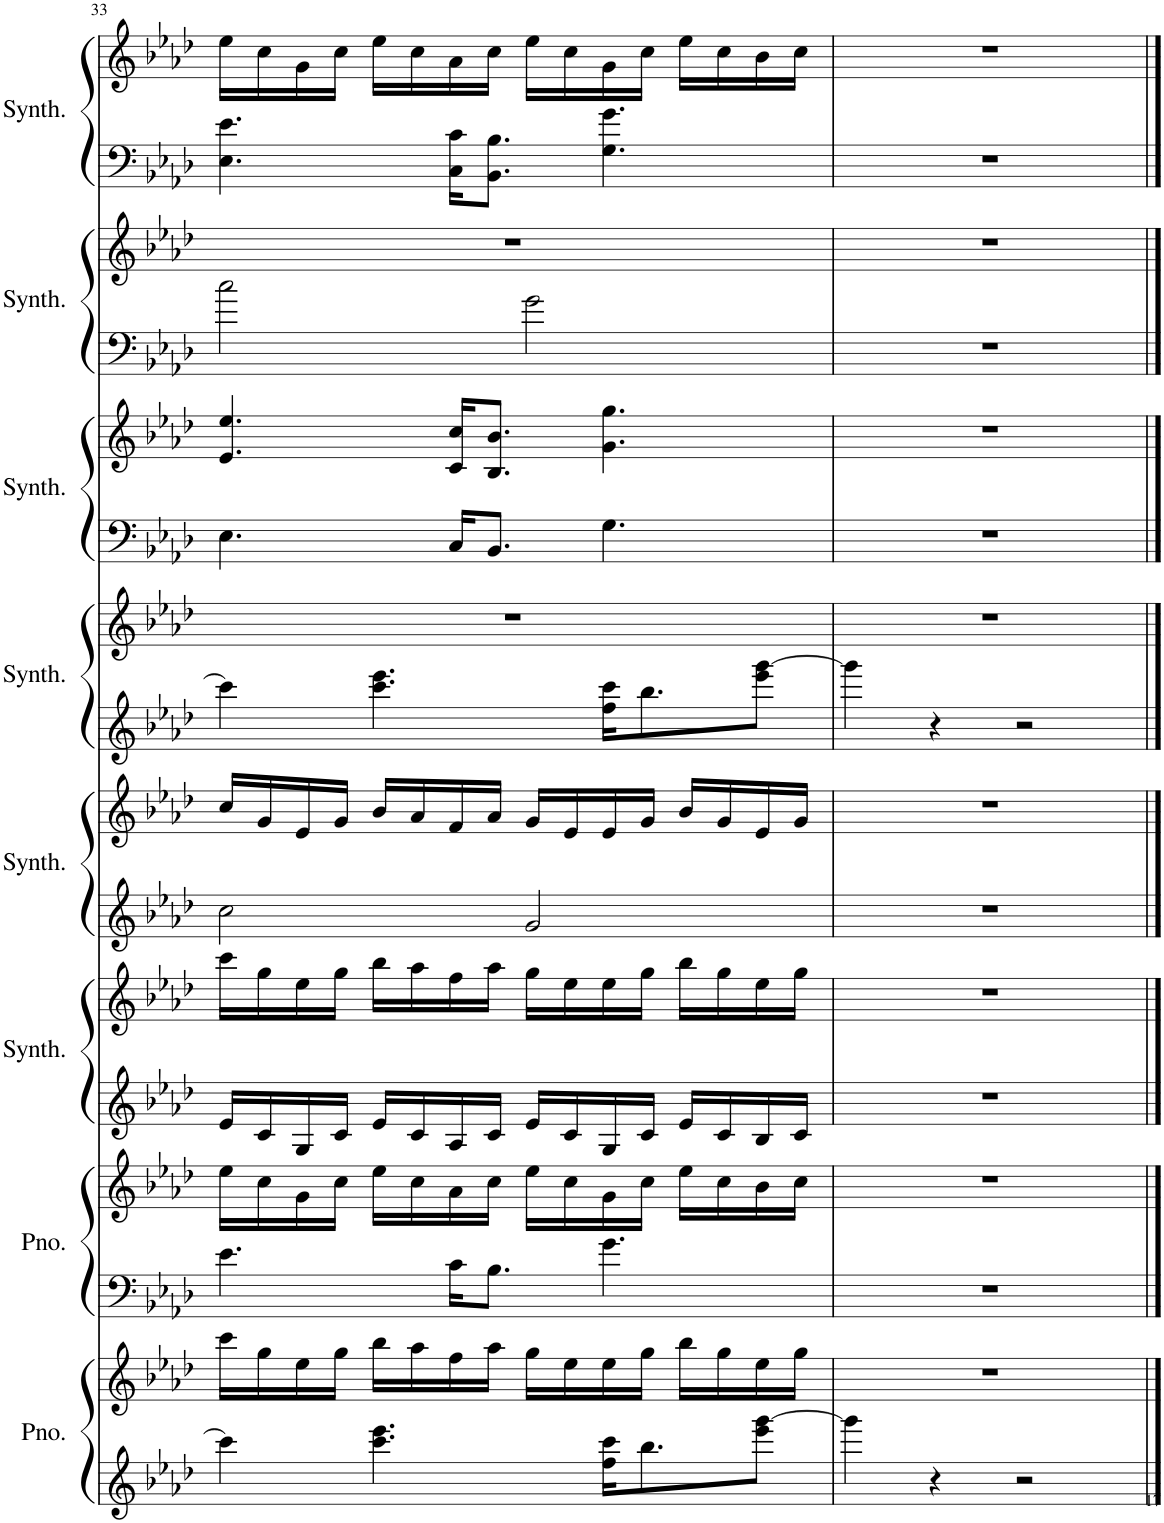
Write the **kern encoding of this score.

**kern	**kern	**kern	**kern	**kern	**kern	**kern	**kern	**kern	**kern	**kern	**kern	**kern	**kern	**kern	**kern
*part8	*part8	*part7	*part7	*part6	*part6	*part5	*part5	*part4	*part4	*part3	*part3	*part2	*part2	*part1	*part1
*staff16	*staff15	*staff14	*staff13	*staff12	*staff11	*staff10	*staff9	*staff8	*staff7	*staff6	*staff5	*staff4	*staff3	*staff2	*staff1
*I"Piano	*	*I"Piano	*	*I"Saw Synthesizer	*	*I"Square Synthesizer	*	*I"Metallic Synthesizer	*	*I"Poly Synthesizer	*	*I"New Age Synthesizer	*	*I"Saw Synthesizer	*
*I'Pno.	*	*I'Pno.	*	*I'Synth.	*	*I'Synth.	*	*I'Synth.	*	*I'Synth.	*	*I'Synth.	*	*I'Synth.	*
!!LO:PB:g=z
*clefG2	*clefG2	*clefF4	*clefG2	*clefG2	*clefG2	*clefG2	*clefG2	*clefG2	*clefG2	*clefF4	*clefG2	*clefF4	*clefG2	*clefF4	*clefG2
*k[b-e-a-d-]	*k[b-e-a-d-]	*k[b-e-a-d-]	*k[b-e-a-d-]	*k[b-e-a-d-]	*k[b-e-a-d-]	*k[b-e-a-d-]	*k[b-e-a-d-]	*k[b-e-a-d-]	*k[b-e-a-d-]	*k[b-e-a-d-]	*k[b-e-a-d-]	*k[b-e-a-d-]	*k[b-e-a-d-]	*k[b-e-a-d-]	*k[b-e-a-d-]
*M4/4	*M4/4	*M4/4	*M4/4	*M4/4	*M4/4	*M4/4	*M4/4	*M4/4	*M4/4	*M4/4	*M4/4	*M4/4	*M4/4	*M4/4	*M4/4
=33	=33	=33	=33	=33	=33	=33	=33	=33	=33	=33	=33	=33	=33	=33	=33
4ccc\]	16ccc\LL	4.e-\	16ee-\LL	16e-/LL	16ccc\LL	2cc\	16cc/LL	4ccc\]	1r	4.E-\	4.e-/ 4.ee-/	2cc\	1r	4.E-\ 4.e-\	16ee-\LL
.	16gg\	.	16cc\	16c/	16gg\	.	16g/	.	.	.	.	.	.	.	16cc\
.	16ee-\	.	16g\	16G/	16ee-\	.	16e-/	.	.	.	.	.	.	.	16g\
.	16gg\JJ	.	16cc\JJ	16c/JJ	16gg\JJ	.	16g/JJ	.	.	.	.	.	.	.	16cc\JJ
4.ccc\ 4.eee-\	16bb-\LL	.	16ee-\LL	16e-/LL	16bb-\LL	.	16b-/LL	4.ccc\ 4.eee-\	.	.	.	.	.	.	16ee-\LL
.	16aa-\	.	16cc\	16c/	16aa-\	.	16a-/	.	.	.	.	.	.	.	16cc\
.	16ff\	16c\KL	16a-\	16A-/	16ff\	.	16f/	.	.	16C/KL	16c/ 16cc/KL	.	.	16C\ 16c\KL	16a-\
.	16aa-\JJ	8.B-\J	16cc\JJ	16c/JJ	16aa-\JJ	.	16a-/JJ	.	.	8.BB-/J	8.B-/ 8.b-/J	.	.	8.BB-\ 8.B-\J	16cc\JJ
.	16gg\LL	.	16ee-\LL	16e-/LL	16gg\LL	2g/	16g/LL	.	.	.	.	2g\	.	.	16ee-\LL
.	16ee-\	.	16cc\	16c/	16ee-\	.	16e-/	.	.	.	.	.	.	.	16cc\
16ff\ 16ccc\KL	16ee-\	4.g\	16g\	16G/	16ee-\	.	16e-/	16ff\ 16ccc\KL	.	4.G\	4.g\ 4.gg\	.	.	4.G\ 4.g\	16g\
8.bb-\	16gg\JJ	.	16cc\JJ	16c/JJ	16gg\JJ	.	16g/JJ	8.bb-\	.	.	.	.	.	.	16cc\JJ
.	16bb-\LL	.	16ee-\LL	16e-/LL	16bb-\LL	.	16b-/LL	.	.	.	.	.	.	.	16ee-\LL
.	16gg\	.	16cc\	16c/	16gg\	.	16g/	.	.	.	.	.	.	.	16cc\
8eee-\ [8ggg\J	16ee-\	.	16b-\	16B-/	16ee-\	.	16e-/	8eee-\ [8ggg\J	.	.	.	.	.	.	16b-\
.	16gg\JJ	.	16cc\JJ	16c/JJ	16gg\JJ	.	16g/JJ	.	.	.	.	.	.	.	16cc\JJ
=34	=34	=34	=34	=34	=34	=34	=34	=34	=34	=34	=34	=34	=34	=34	=34
4ggg\]	1r	1r	1r	1r	1r	1r	1r	4ggg\]	1r	1r	1r	1r	1r	1r	1r
4r	.	.	.	.	.	.	.	4r	.	.	.	.	.	.	.
2r	.	.	.	.	.	.	.	2r	.	.	.	.	.	.	.
==	==	==	==	==	==	==	==	==	==	==	==	==	==	==	==
*-	*-	*-	*-	*-	*-	*-	*-	*-	*-	*-	*-	*-	*-	*-	*-
